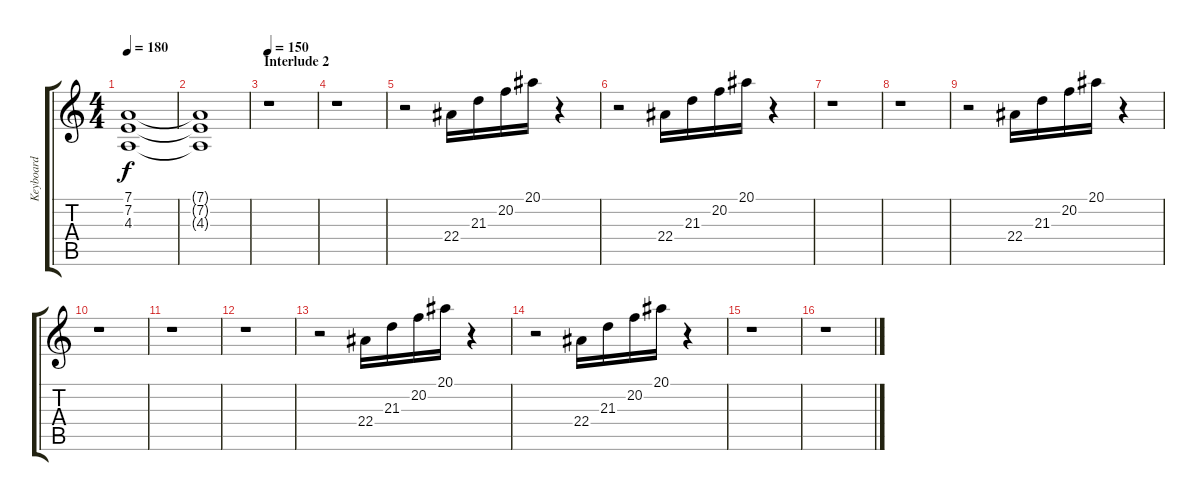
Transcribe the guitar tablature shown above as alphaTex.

\track ("Keyboard" "Keyboard") {instrument stringensemble1}
\staff {score tabs}
\tuning (D4 A3 F3 C3 G2 C2) {hide}
\ts (4 4)
\tempo 180
\clef g2
\ks c
(7.1 7.2 4.3).1{dy f} |
(7.1{t} 7.2{t} 4.3{t}).1 |
\section ("" "Interlude 2")
\tempo 150
r.1 |
r.1 |
r.2 22.4.16{volume 10} 21.3.16 20.2.16 20.1.16 r.4 |
r.2 22.4.16 21.3.16 20.2.16 20.1.16 r.4 |
r.1 |
r.1 |
r.2 22.4.16 21.3.16 20.2.16 20.1.16 r.4 |
r.1 |
r.1 |
r.1 |
r.2 22.4.16 21.3.16 20.2.16 20.1.16 r.4 |
r.2 22.4.16 21.3.16 20.2.16 20.1.16 r.4 |
r.1 |
r.1
